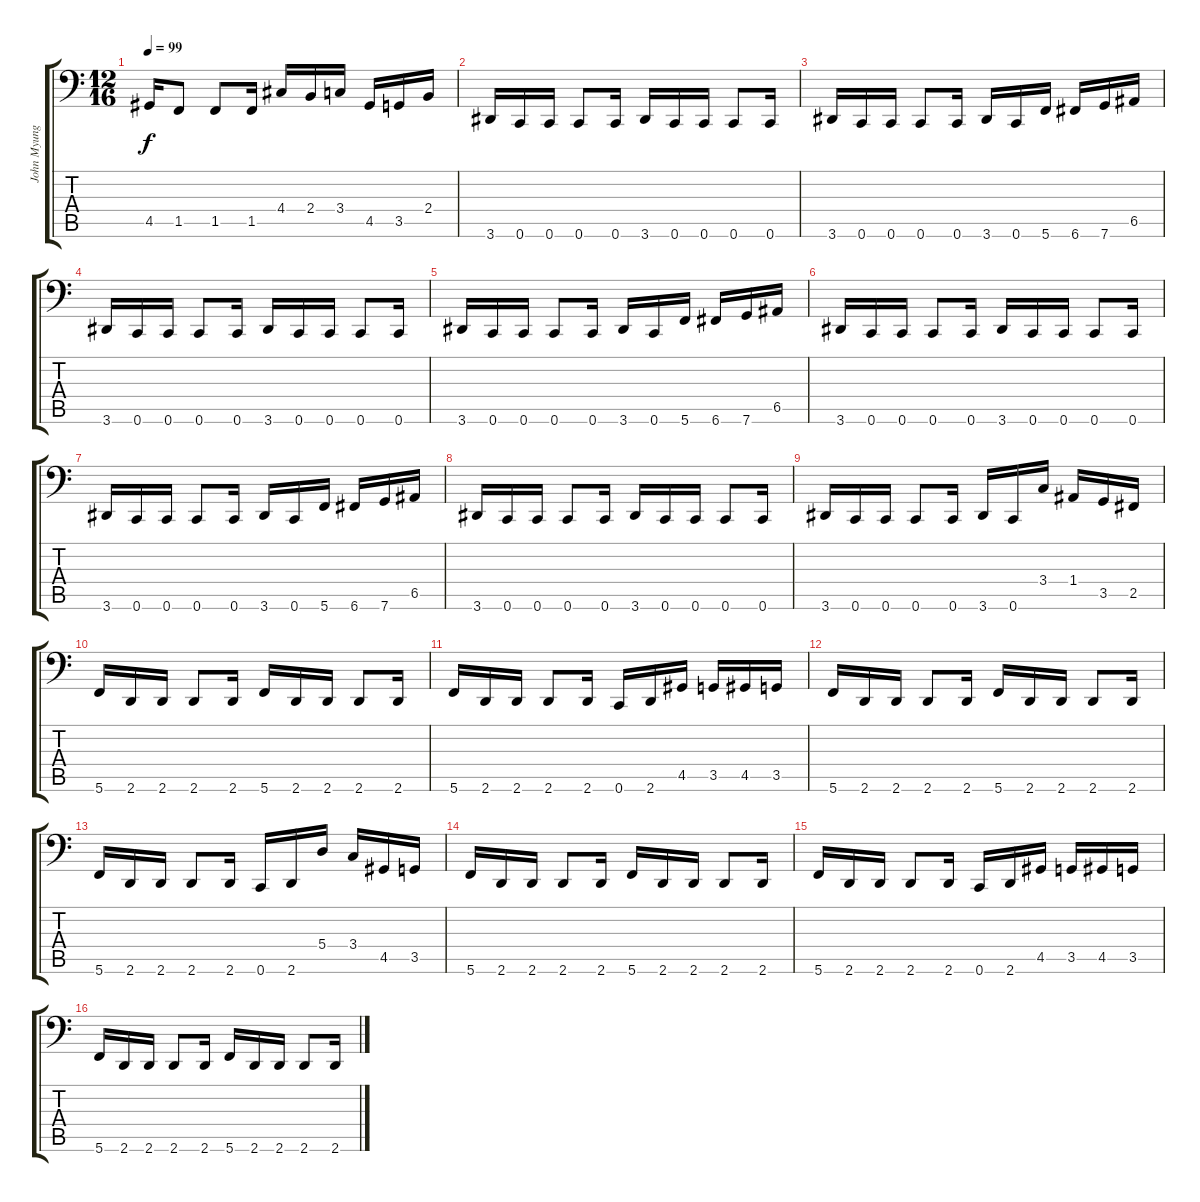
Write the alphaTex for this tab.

\track ("John Myung" "John Myung") {instrument electricbassfinger}
\staff {score tabs}
\tuning (C3 G2 D2 A1 E1 C1) {hide}
\ts (12 16)
\tempo 99
\clef f4
\ks c
4.5.16{dy f} 1.5.8 1.5.8 1.5.16 4.4.16 2.4.16 3.4.16 4.5.16 3.5.16 2.4.16 |
3.6.16 0.6.16 0.6.16 0.6.8 0.6.16 3.6.16 0.6.16 0.6.16 0.6.8 0.6.16 |
3.6.16 0.6.16 0.6.16 0.6.8 0.6.16 3.6.16 0.6.16 5.6.16 6.6.16 7.6.16 6.5.16 |
3.6.16 0.6.16 0.6.16 0.6.8 0.6.16 3.6.16 0.6.16 0.6.16 0.6.8 0.6.16 |
3.6.16 0.6.16 0.6.16 0.6.8 0.6.16 3.6.16 0.6.16 5.6.16 6.6.16 7.6.16 6.5.16 |
3.6.16 0.6.16 0.6.16 0.6.8 0.6.16 3.6.16 0.6.16 0.6.16 0.6.8 0.6.16 |
3.6.16 0.6.16 0.6.16 0.6.8 0.6.16 3.6.16 0.6.16 5.6.16 6.6.16 7.6.16 6.5.16 |
3.6.16 0.6.16 0.6.16 0.6.8 0.6.16 3.6.16 0.6.16 0.6.16 0.6.8 0.6.16 |
3.6.16 0.6.16 0.6.16 0.6.8 0.6.16 3.6.16 0.6.16 3.4.16 1.4.16 3.5.16 2.5.16 |
5.6.16 2.6.16 2.6.16 2.6.8 2.6.16 5.6.16 2.6.16 2.6.16 2.6.8 2.6.16 |
5.6.16 2.6.16 2.6.16 2.6.8 2.6.16 0.6.16 2.6.16 4.5.16 3.5.16 4.5.16 3.5.16 |
5.6.16 2.6.16 2.6.16 2.6.8 2.6.16 5.6.16 2.6.16 2.6.16 2.6.8 2.6.16 |
5.6.16 2.6.16 2.6.16 2.6.8 2.6.16 0.6.16 2.6.16 5.4.16 3.4.16 4.5.16 3.5.16 |
5.6.16 2.6.16 2.6.16 2.6.8 2.6.16 5.6.16 2.6.16 2.6.16 2.6.8 2.6.16 |
5.6.16 2.6.16 2.6.16 2.6.8 2.6.16 0.6.16 2.6.16 4.5.16 3.5.16 4.5.16 3.5.16 |
5.6.16 2.6.16 2.6.16 2.6.8 2.6.16 5.6.16 2.6.16 2.6.16 2.6.8 2.6.16
